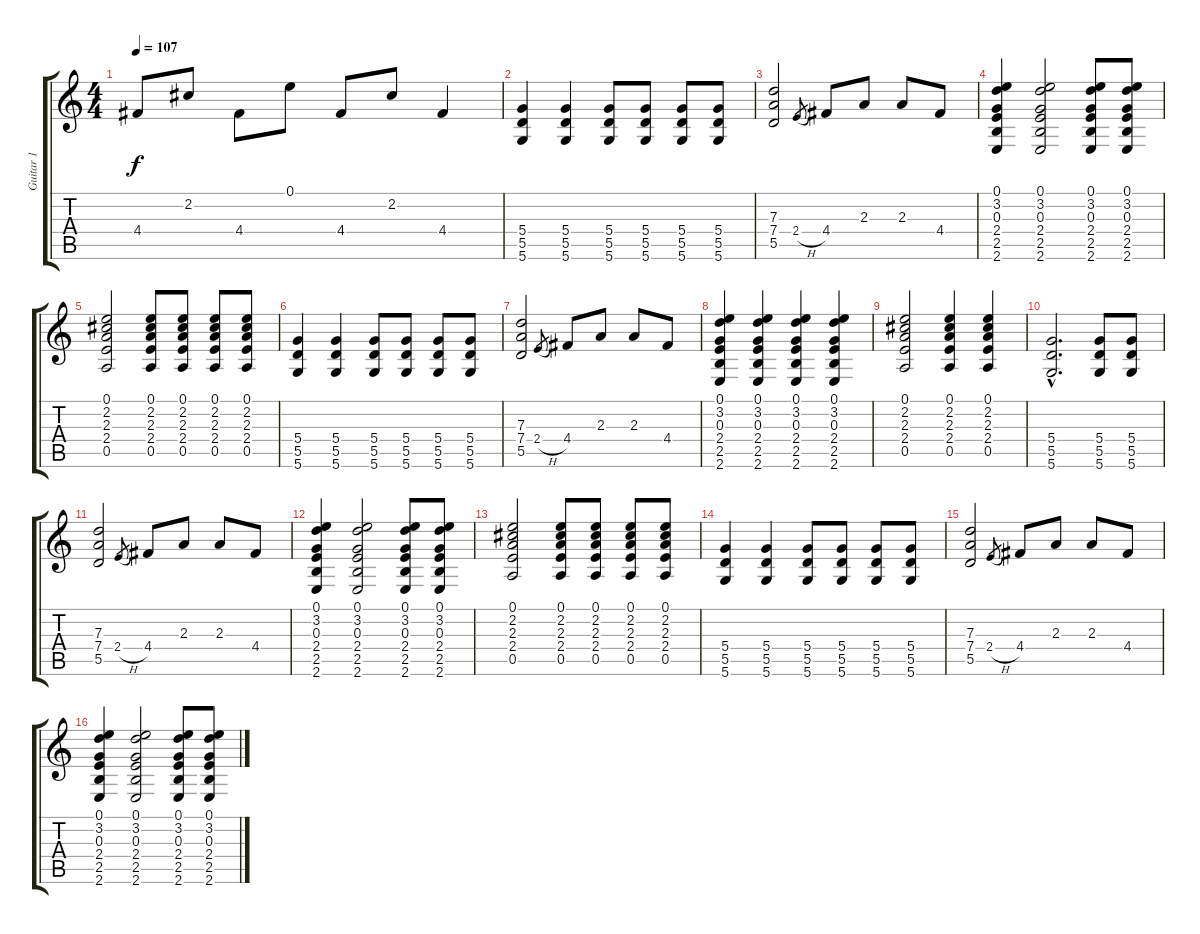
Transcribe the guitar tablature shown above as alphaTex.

\track ("Guitar 1" "Guitar 1") {instrument electricguitarclean}
\staff {score tabs}
\tuning (E4 B3 G3 D3 A2 D2) {hide}
\ts (4 4)
\tempo 107
\clef g2
\ks c
4.4.8{dy f} 2.2.8 4.4.8 0.1.8 4.4.8 2.2.8 4.4.4 |
(5.4 5.5 5.6).4 (5.4 5.5 5.6).4 (5.4 5.5 5.6).8 (5.4 5.5 5.6).8 (5.4 5.5 5.6).8 (5.4 5.5 5.6).8 |
(7.3 7.4 5.5).2 2.4{h}.8{gr} 4.4.8 2.3.8 2.3.8 4.4.8 |
(0.1 3.2 0.3 2.4 2.5 2.6).4 (0.1 3.2 0.3 2.4 2.5 2.6).2 (0.1 3.2 0.3 2.4 2.5 2.6).8 (0.1 3.2 0.3 2.4 2.5 2.6).8 |
(0.1 2.2 2.3 2.4 0.5).2 (0.1 2.2 2.3 2.4 0.5).8 (0.1 2.2 2.3 2.4 0.5).8 (0.1 2.2 2.3 2.4 0.5).8 (0.1 2.2 2.3 2.4 0.5).8 |
(5.4 5.5 5.6).4 (5.4 5.5 5.6).4 (5.4 5.5 5.6).8 (5.4 5.5 5.6).8 (5.4 5.5 5.6).8 (5.4 5.5 5.6).8 |
(7.3 7.4 5.5).2 2.4{h}.8{gr} 4.4.8 2.3.8 2.3.8 4.4.8 |
(0.1 3.2 0.3 2.4 2.5 2.6).4 (0.1 3.2 0.3 2.4 2.5 2.6).4 (0.1 3.2 0.3 2.4 2.5 2.6).4 (0.1 3.2 0.3 2.4 2.5 2.6).4 |
(0.1 2.2 2.3 2.4 0.5).2 (0.1 2.2 2.3 2.4 0.5).4 (0.1 2.2 2.3 2.4 0.5).4 |
(5.4{hac} 5.5{hac} 5.6{hac}).2{d} (5.4 5.5 5.6).8 (5.4 5.5 5.6).8 |
(7.3 7.4 5.5).2 2.4{h}.8{gr} 4.4.8 2.3.8 2.3.8 4.4.8 |
(0.1 3.2 0.3 2.4 2.5 2.6).4 (0.1 3.2 0.3 2.4 2.5 2.6).2 (0.1 3.2 0.3 2.4 2.5 2.6).8 (0.1 3.2 0.3 2.4 2.5 2.6).8 |
(0.1 2.2 2.3 2.4 0.5).2 (0.1 2.2 2.3 2.4 0.5).8 (0.1 2.2 2.3 2.4 0.5).8 (0.1 2.2 2.3 2.4 0.5).8 (0.1 2.2 2.3 2.4 0.5).8 |
(5.4 5.5 5.6).4 (5.4 5.5 5.6).4 (5.4 5.5 5.6).8 (5.4 5.5 5.6).8 (5.4 5.5 5.6).8 (5.4 5.5 5.6).8 |
(7.3 7.4 5.5).2 2.4{h}.8{gr} 4.4.8 2.3.8 2.3.8 4.4.8 |
(0.1 3.2 0.3 2.4 2.5 2.6).4 (0.1 3.2 0.3 2.4 2.5 2.6).2 (0.1 3.2 0.3 2.4 2.5 2.6).8 (0.1 3.2 0.3 2.4 2.5 2.6).8
